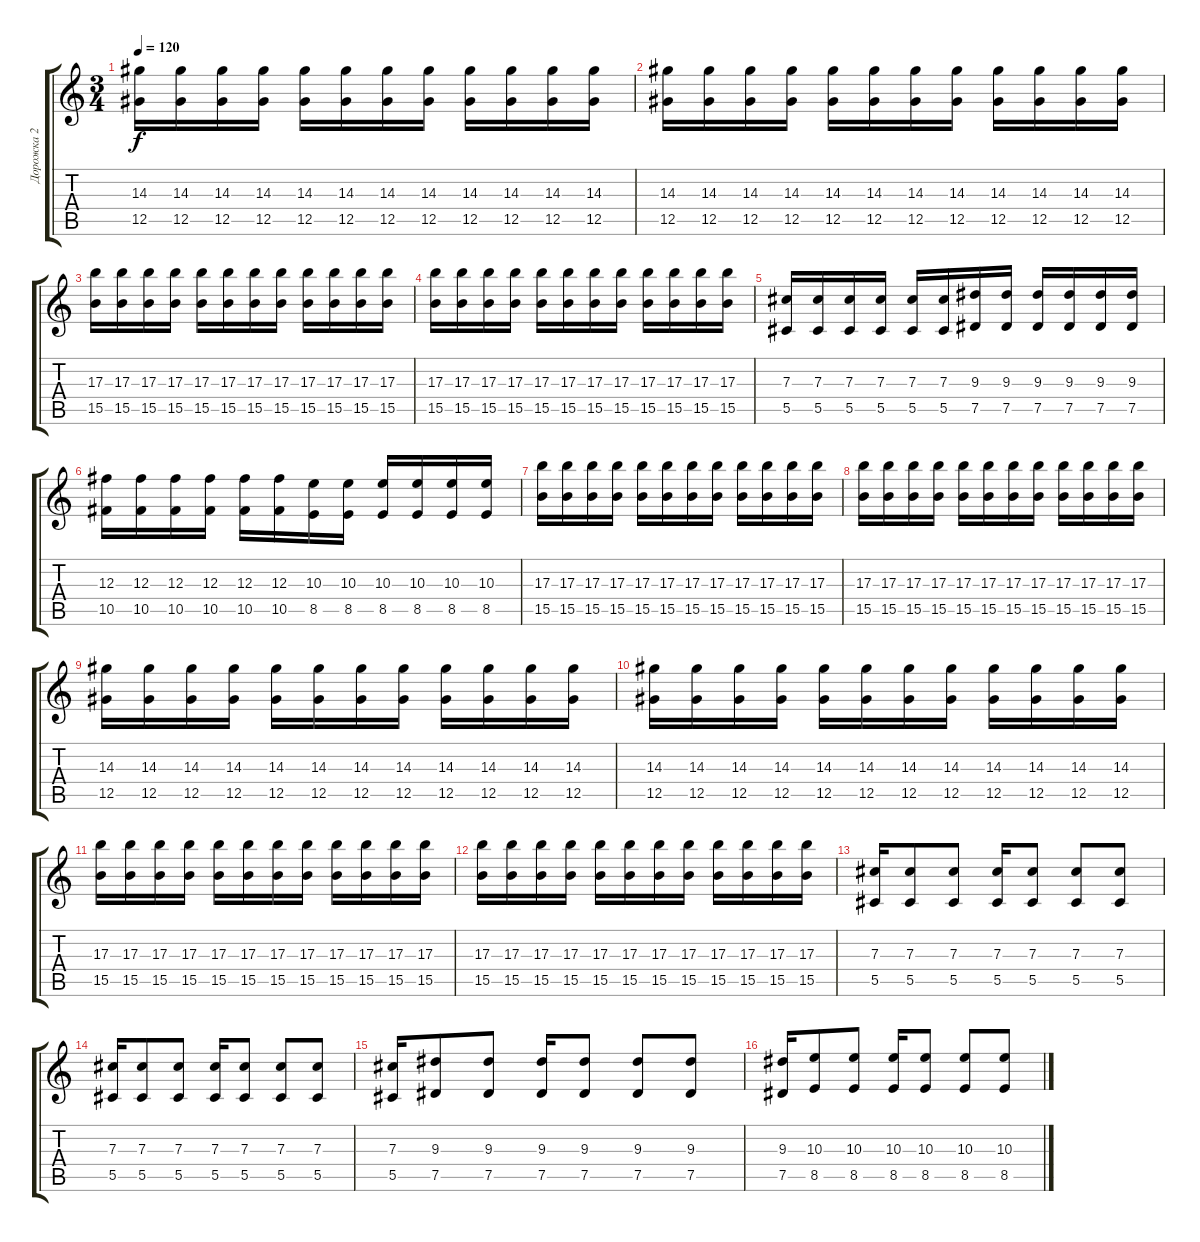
\track ("Дорожка 2" "Дорожка 2") {instrument distortionguitar}
\staff {score tabs}
\tuning (Eb4 Bb3 Gb3 Db3 Ab2 Db2) {hide}
\ts (3 4)
\tempo 120
\clef g2
\ks c
(14.3 12.5).16{dy f} (14.3 12.5).16 (14.3 12.5).16 (14.3 12.5).16 (14.3 12.5).16 (14.3 12.5).16 (14.3 12.5).16 (14.3 12.5).16 (14.3 12.5).16 (14.3 12.5).16 (14.3 12.5).16 (14.3 12.5).16 |
(14.3 12.5).16 (14.3 12.5).16 (14.3 12.5).16 (14.3 12.5).16 (14.3 12.5).16 (14.3 12.5).16 (14.3 12.5).16 (14.3 12.5).16 (14.3 12.5).16 (14.3 12.5).16 (14.3 12.5).16 (14.3 12.5).16 |
(17.3 15.5).16 (17.3 15.5).16 (17.3 15.5).16 (17.3 15.5).16 (17.3 15.5).16 (17.3 15.5).16 (17.3 15.5).16 (17.3 15.5).16 (17.3 15.5).16 (17.3 15.5).16 (17.3 15.5).16 (17.3 15.5).16 |
(17.3 15.5).16 (17.3 15.5).16 (17.3 15.5).16 (17.3 15.5).16 (17.3 15.5).16 (17.3 15.5).16 (17.3 15.5).16 (17.3 15.5).16 (17.3 15.5).16 (17.3 15.5).16 (17.3 15.5).16 (17.3 15.5).16 |
(7.3 5.5).16 (7.3 5.5).16 (7.3 5.5).16 (7.3 5.5).16 (7.3 5.5).16 (7.3 5.5).16 (9.3 7.5).16 (9.3 7.5).16 (9.3 7.5).16 (9.3 7.5).16 (9.3 7.5).16 (9.3 7.5).16 |
(12.3 10.5).16 (12.3 10.5).16 (12.3 10.5).16 (12.3 10.5).16 (12.3 10.5).16 (12.3 10.5).16 (10.3 8.5).16 (10.3 8.5).16 (10.3 8.5).16 (10.3 8.5).16 (10.3 8.5).16 (10.3 8.5).16 |
(17.3 15.5).16 (17.3 15.5).16 (17.3 15.5).16 (17.3 15.5).16 (17.3 15.5).16 (17.3 15.5).16 (17.3 15.5).16 (17.3 15.5).16 (17.3 15.5).16 (17.3 15.5).16 (17.3 15.5).16 (17.3 15.5).16 |
(17.3 15.5).16 (17.3 15.5).16 (17.3 15.5).16 (17.3 15.5).16 (17.3 15.5).16 (17.3 15.5).16 (17.3 15.5).16 (17.3 15.5).16 (17.3 15.5).16 (17.3 15.5).16 (17.3 15.5).16 (17.3 15.5).16 |
(14.3 12.5).16 (14.3 12.5).16 (14.3 12.5).16 (14.3 12.5).16 (14.3 12.5).16 (14.3 12.5).16 (14.3 12.5).16 (14.3 12.5).16 (14.3 12.5).16 (14.3 12.5).16 (14.3 12.5).16 (14.3 12.5).16 |
(14.3 12.5).16 (14.3 12.5).16 (14.3 12.5).16 (14.3 12.5).16 (14.3 12.5).16 (14.3 12.5).16 (14.3 12.5).16 (14.3 12.5).16 (14.3 12.5).16 (14.3 12.5).16 (14.3 12.5).16 (14.3 12.5).16 |
(17.3 15.5).16 (17.3 15.5).16 (17.3 15.5).16 (17.3 15.5).16 (17.3 15.5).16 (17.3 15.5).16 (17.3 15.5).16 (17.3 15.5).16 (17.3 15.5).16 (17.3 15.5).16 (17.3 15.5).16 (17.3 15.5).16 |
(17.3 15.5).16 (17.3 15.5).16 (17.3 15.5).16 (17.3 15.5).16 (17.3 15.5).16 (17.3 15.5).16 (17.3 15.5).16 (17.3 15.5).16 (17.3 15.5).16 (17.3 15.5).16 (17.3 15.5).16 (17.3 15.5).16 |
(7.3 5.5).16 (7.3 5.5).8 (7.3 5.5).8 (7.3 5.5).16 (7.3 5.5).8 (7.3 5.5).8 (7.3 5.5).8 |
(7.3 5.5).16 (7.3 5.5).8 (7.3 5.5).8 (7.3 5.5).16 (7.3 5.5).8 (7.3 5.5).8 (7.3 5.5).8 |
(7.3 5.5).16 (9.3 7.5).8 (9.3 7.5).8 (9.3 7.5).16 (9.3 7.5).8 (9.3 7.5).8 (9.3 7.5).8 |
(9.3 7.5).16 (10.3 8.5).8 (10.3 8.5).8 (10.3 8.5).16 (10.3 8.5).8 (10.3 8.5).8 (10.3 8.5).8
